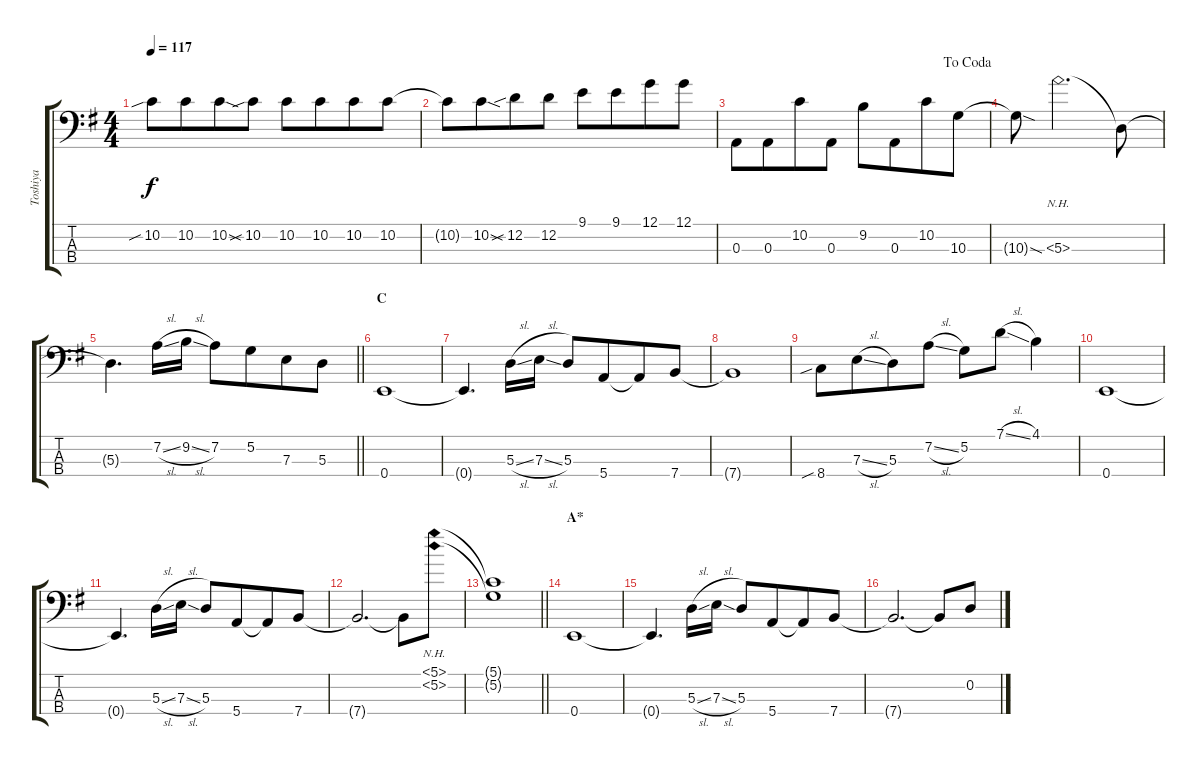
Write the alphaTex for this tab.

\track ("Toshiya" "Toshiya") {instrument electricbassfinger}
\staff {score tabs}
\tuning (G2 D2 A1 E1) {hide}
\ts (4 4)
\tempo 117
\clef f4
\ks eminor
10.2{sib}.8{dy f} 10.2.8{beam merge} 10.2{sod}.8 10.2{sib}.8 10.2.8 10.2.8{beam merge} 10.2.8 10.2.8 |
10.2{t}.8 10.2{sod}.8{beam merge} 12.2{sib}.8 12.2.8 9.1.8 9.1.8{beam merge} 12.1.8 12.1.8 |
\jump dacoda
0.3.8 0.3.8{beam merge} 10.2.8 0.3.8 9.2.8 0.3.8{beam merge} 10.2.8 10.3.8 |
10.3{sod t}.8 5.3{nh}.2{d} 5.3{t}.8 |
\barLineRight lightlight
5.3{t}.4{d} 7.2{sl}.16 9.2{sl}.16 7.2.8 5.2.8{beam merge} 7.3.8 5.3.8 |
\section ("" "C")
0.4.1 |
0.4{t}.4{d} 5.3{sl}.16 7.3{sl}.16 5.3.8 5.4.8{beam merge} 5.4{t}.8 7.4.8 |
7.4{t}.1 |
8.4{sib}.8 7.3{sl}.8{beam merge} 5.3.8 7.2{sl}.8 5.2.8 7.1{sl}.8 4.1.4 |
0.4.1 |
0.4{t}.4{d} 5.3{sl}.16 7.3{sl}.16 5.3.8 5.4.8{beam merge} 5.4{t}.8 7.4.8 |
7.4{t}.2{d} 7.4{t}.8 (5.1{nh} 5.2{nh}).8 |
\barLineRight lightlight
(5.1{t} 5.2{t}).1 |
\section ("" "A*")
0.4.1 |
0.4{t}.4{d} 5.3{sl}.16 7.3{sl}.16 5.3.8 5.4.8{beam merge} 5.4{t}.8 7.4.8 |
7.4{t}.2{d} 7.4{t}.8 0.2.8
